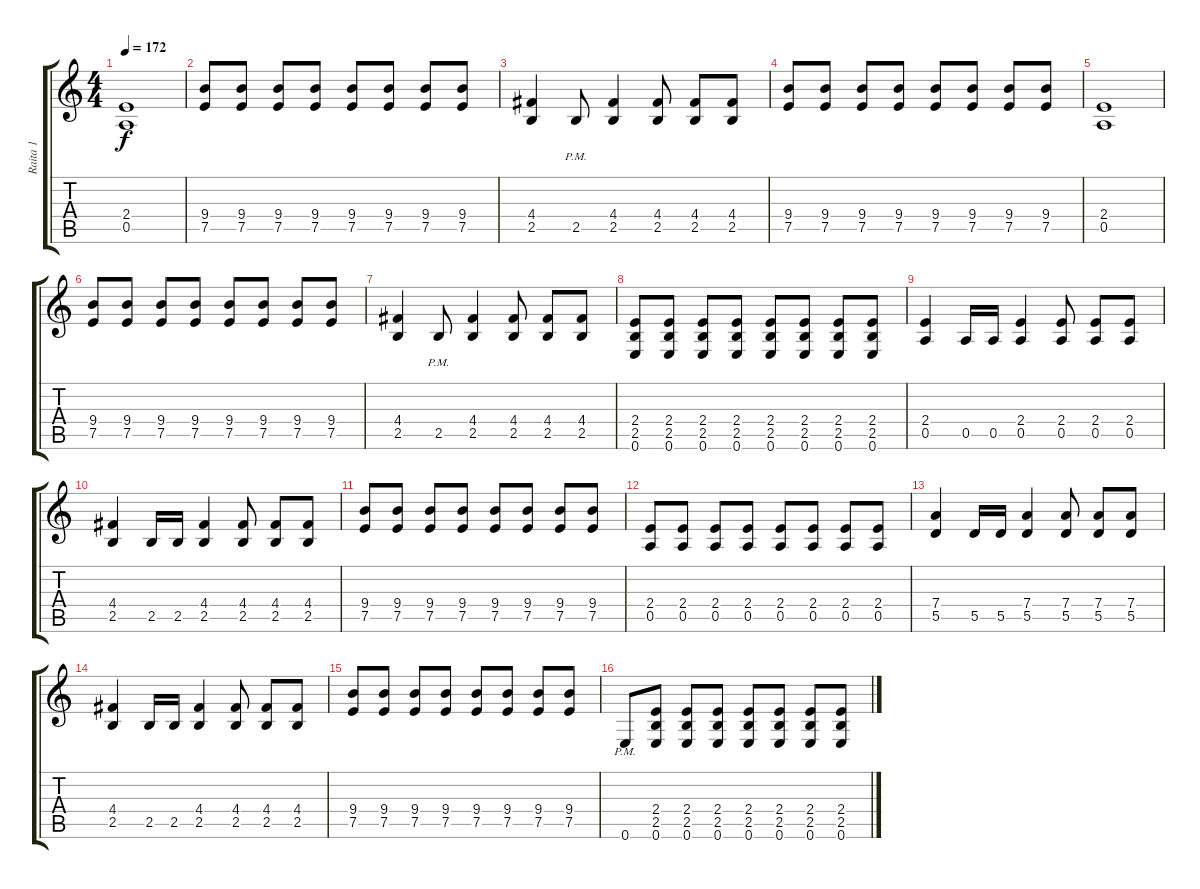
\track ("Raita 1" "Raita 1") {instrument distortionguitar}
\staff {score tabs}
\tuning (E4 B3 G3 D3 A2 E2) {hide}
\ts (4 4)
\tempo 172
\clef g2
\ks c
(2.4 0.5).1{dy f} |
(9.4 7.5).8 (9.4 7.5).8 (9.4 7.5).8 (9.4 7.5).8 (9.4 7.5).8 (9.4 7.5).8 (9.4 7.5).8 (9.4 7.5).8 |
(4.4 2.5).4 2.5{pm}.8 (4.4 2.5).4 (4.4 2.5).8 (4.4 2.5).8 (4.4 2.5).8 |
(9.4 7.5).8 (9.4 7.5).8 (9.4 7.5).8 (9.4 7.5).8 (9.4 7.5).8 (9.4 7.5).8 (9.4 7.5).8 (9.4 7.5).8 |
(2.4 0.5).1 |
(9.4 7.5).8 (9.4 7.5).8 (9.4 7.5).8 (9.4 7.5).8 (9.4 7.5).8 (9.4 7.5).8 (9.4 7.5).8 (9.4 7.5).8 |
(4.4 2.5).4 2.5{pm}.8 (4.4 2.5).4 (4.4 2.5).8 (4.4 2.5).8 (4.4 2.5).8 |
(2.4 2.5 0.6).8 (2.4 2.5 0.6).8 (2.4 2.5 0.6).8 (2.4 2.5 0.6).8 (2.4 2.5 0.6).8 (2.4 2.5 0.6).8 (2.4 2.5 0.6).8 (2.4 2.5 0.6).8 |
(2.4 0.5).4 0.5.16 0.5.16 (2.4 0.5).4 (2.4 0.5).8 (2.4 0.5).8 (2.4 0.5).8 |
(4.4 2.5).4 2.5.16 2.5.16 (4.4 2.5).4 (4.4 2.5).8 (4.4 2.5).8 (4.4 2.5).8 |
(9.4 7.5).8 (9.4 7.5).8 (9.4 7.5).8 (9.4 7.5).8 (9.4 7.5).8 (9.4 7.5).8 (9.4 7.5).8 (9.4 7.5).8 |
(2.4 0.5).8 (2.4 0.5).8 (2.4 0.5).8 (2.4 0.5).8 (2.4 0.5).8 (2.4 0.5).8 (2.4 0.5).8 (2.4 0.5).8 |
(7.4 5.5).4 5.5.16 5.5.16 (7.4 5.5).4 (7.4 5.5).8 (7.4 5.5).8 (7.4 5.5).8 |
(4.4 2.5).4 2.5.16 2.5.16 (4.4 2.5).4 (4.4 2.5).8 (4.4 2.5).8 (4.4 2.5).8 |
(9.4 7.5).8 (9.4 7.5).8 (9.4 7.5).8 (9.4 7.5).8 (9.4 7.5).8 (9.4 7.5).8 (9.4 7.5).8 (9.4 7.5).8 |
0.6{pm}.8 (2.4 2.5 0.6).8 (2.4 2.5 0.6).8 (2.4 2.5 0.6).8 (2.4 2.5 0.6).8 (2.4 2.5 0.6).8 (2.4 2.5 0.6).8 (2.4 2.5 0.6).8
